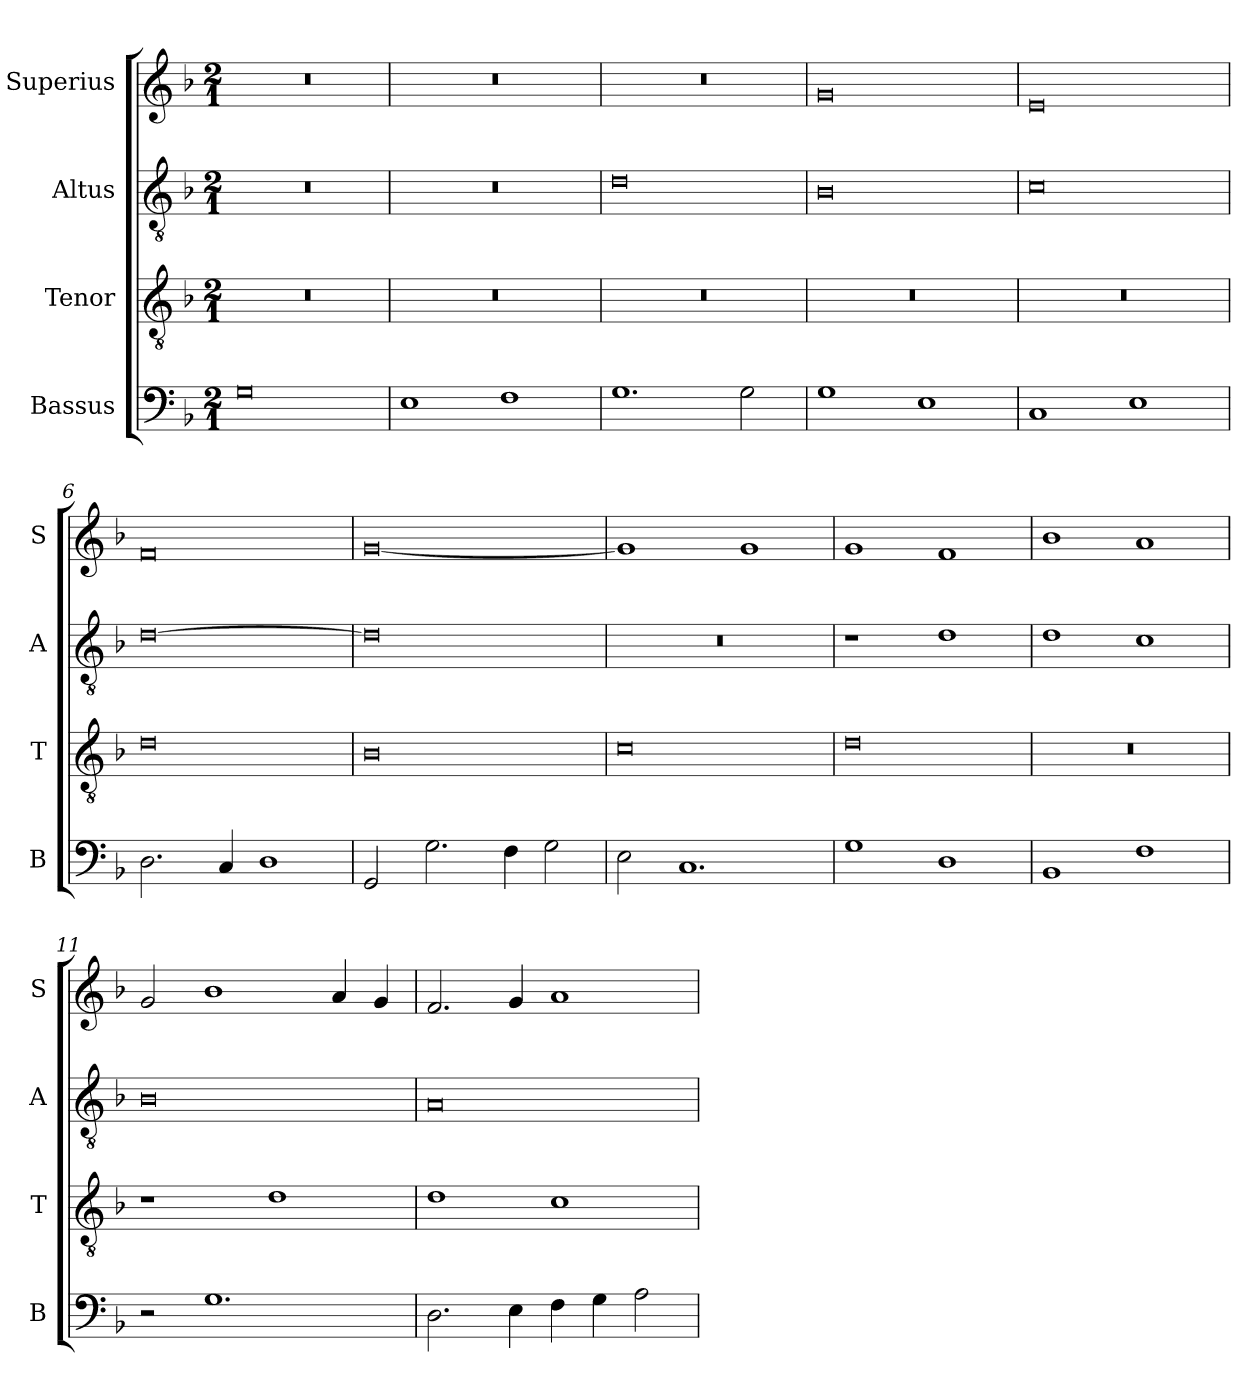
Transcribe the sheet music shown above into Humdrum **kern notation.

**kern	**kern	**kern	**kern
*part4	*part3	*part2	*part1
*staff4	*staff3	*staff2	*staff1
*I"Bassus	*I"Tenor	*I"Altus	*I"Superius
*I'B	*I'T	*I'A	*I'S
*clefF4	*clefGv2	*clefGv2	*clefG2
*k[b-]	*k[b-]	*k[b-]	*k[b-]
*M2/1	*M2/1	*M2/1	*M2/1
=1	=1	=1	=1
0G	0r	0r	0r
=2	=2	=2	=2
1E	0r	0r	0r
1F	.	.	.
=3	=3	=3	=3
1.G	0r	0d	0r
2G	.	.	.
=4	=4	=4	=4
1G	0r	0B-	0g
1E	.	.	.
=5	=5	=5	=5
1C	0r	0c	0e
1E	.	.	.
=6	=6	=6	=6
2.D	0d	[0d	0f
4C	.	.	.
1D	.	.	.
=7	=7	=7	=7
2GG	0B-	0d]	[0g
2.G	.	.	.
4F	.	.	.
2G	.	.	.
=8	=8	=8	=8
2E	0c	0r	1g]
1.C	.	.	.
.	.	.	1g
=9	=9	=9	=9
1G	0d	1r	1g
1D	.	1d	1f
=10	=10	=10	=10
1BB-	0r	1d	1b-
1F	.	1c	1a
=11	=11	=11	=11
2r	1r	0B-	2g
1.G	.	.	1b-
.	1d	.	.
.	.	.	4a
.	.	.	4g
=12	=12	=12	=12
2.D	1d	0A	2.f
4E	.	.	4g
4F	1c	.	1a
4G	.	.	.
2A	.	.	.
=	=	=	=
*-	*-	*-	*-
